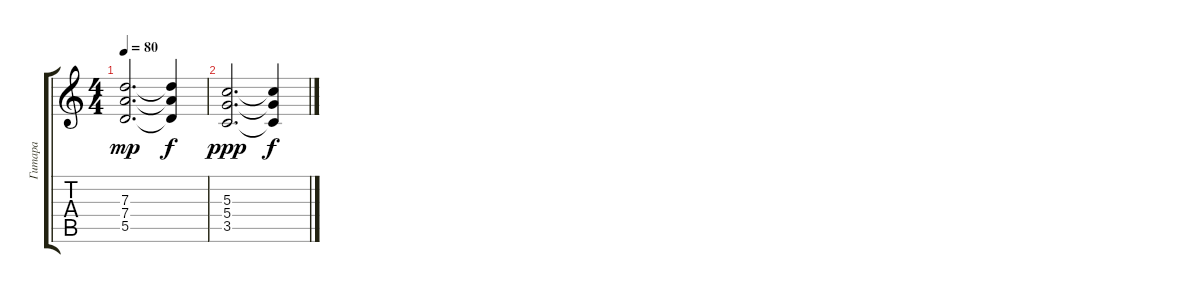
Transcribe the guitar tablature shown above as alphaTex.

\track ("Гитара" "Гитара") {instrument overdrivenguitar}
\staff {score tabs}
\tuning (E4 B3 G3 D3 A2 E2) {hide}
\ts (4 4)
\tempo 80
\clef g2
\ks c
(7.3 7.4 5.5).2{d dy mp volume 0} (7.3{t} 7.4{t} 5.5{t}).4{dy f} |
(5.3 5.4 3.5).2{d dy ppp} (5.3{t} 5.4{t} 3.5{t}).4{dy f}
